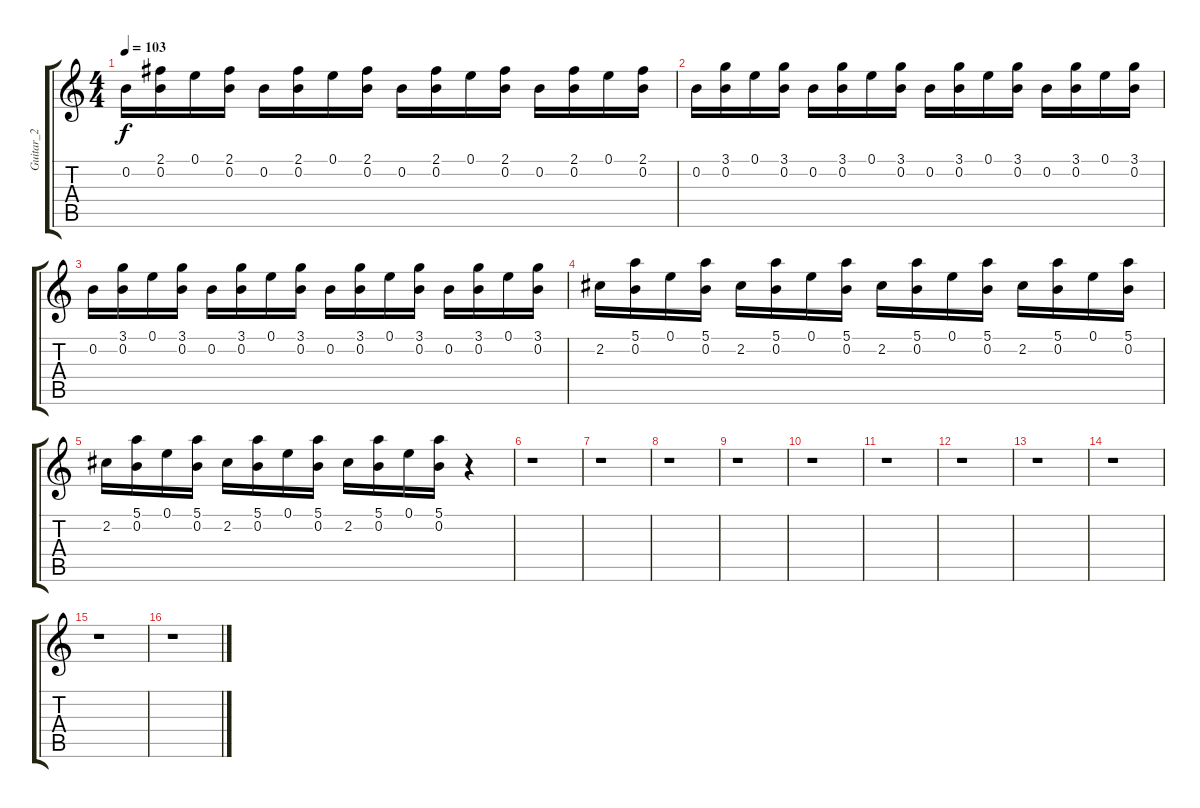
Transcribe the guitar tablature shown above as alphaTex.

\track ("Guitar_2" "Guitar_2") {instrument distortionguitar}
\staff {score tabs}
\tuning (E4 B3 G3 D3 A2 E2) {hide}
\ts (4 4)
\tempo 103
\clef g2
\ks c
0.2.16{dy f} (2.1 0.2).16 0.1.16 (2.1 0.2).16 0.2.16 (2.1 0.2).16 0.1.16 (2.1 0.2).16 0.2.16 (2.1 0.2).16 0.1.16 (2.1 0.2).16 0.2.16 (2.1 0.2).16 0.1.16 (2.1 0.2).16 |
0.2.16 (3.1 0.2).16 0.1.16 (3.1 0.2).16 0.2.16 (3.1 0.2).16 0.1.16 (3.1 0.2).16 0.2.16 (3.1 0.2).16 0.1.16 (3.1 0.2).16 0.2.16 (3.1 0.2).16 0.1.16 (3.1 0.2).16 |
0.2.16 (3.1 0.2).16 0.1.16 (3.1 0.2).16 0.2.16 (3.1 0.2).16 0.1.16 (3.1 0.2).16 0.2.16 (3.1 0.2).16 0.1.16 (3.1 0.2).16 0.2.16 (3.1 0.2).16 0.1.16 (3.1 0.2).16 |
2.2.16 (5.1 0.2).16 0.1.16 (5.1 0.2).16 2.2.16 (5.1 0.2).16 0.1.16 (5.1 0.2).16 2.2.16 (5.1 0.2).16 0.1.16 (5.1 0.2).16 2.2.16 (5.1 0.2).16 0.1.16 (5.1 0.2).16 |
2.2.16 (5.1 0.2).16 0.1.16 (5.1 0.2).16 2.2.16 (5.1 0.2).16 0.1.16 (5.1 0.2).16 2.2.16 (5.1 0.2).16 0.1.16 (5.1 0.2).16 r.4 |
r.1 |
r.1 |
r.1 |
r.1 |
r.1 |
r.1 |
r.1 |
r.1 |
r.1 |
r.1 |
r.1
